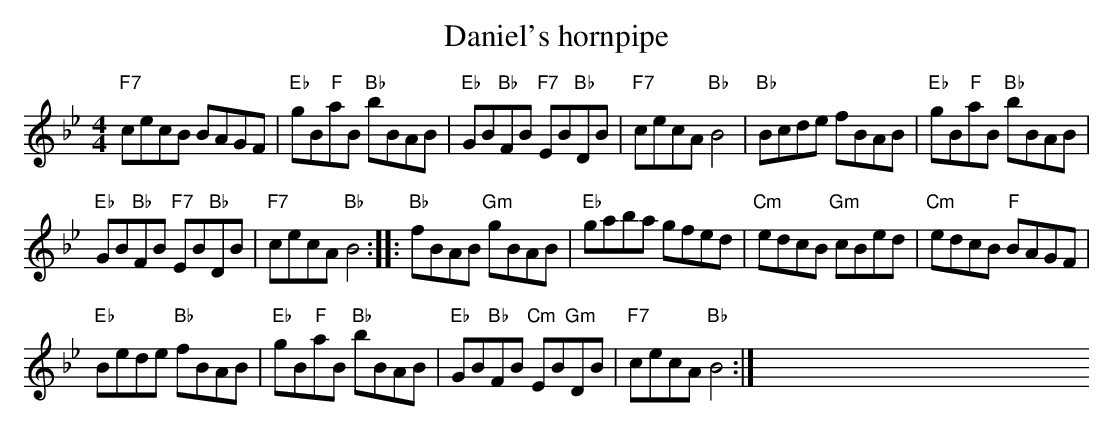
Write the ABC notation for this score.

X:1
T:Daniel's hornpipe
M:4/4
L:1/8
K:Bb
"F7"cecB BAGF | "Eb"gB"F"aB "Bb"bBAB |\
 "Eb"GB"Bb"FB "F7"EB"Bb"DB | "F7"cecA "Bb"B4|\
"Bb"Bcde fBAB | "Eb"gB"F"aB "Bb"bBAB |
 "Eb"GB"Bb"FB "F7"EB"Bb"DB | "F7"cecA "Bb"B4::\
"Bb"fBAB "Gm"gBAB | "Eb"gaba gfed | "Cm"edcB "Gm"cBed | "Cm"edcB "F"BAGF |
"Eb"Bede "Bb"fBAB | "Eb"gB"F"aB "Bb"bBAB |\
 "Eb"GB"Bb"FB\
 "Cm"EB"Gm"DB |\
 "F7"cecA "Bb"B4:|\
xxxx xxxx [] xxxx xxxx []
